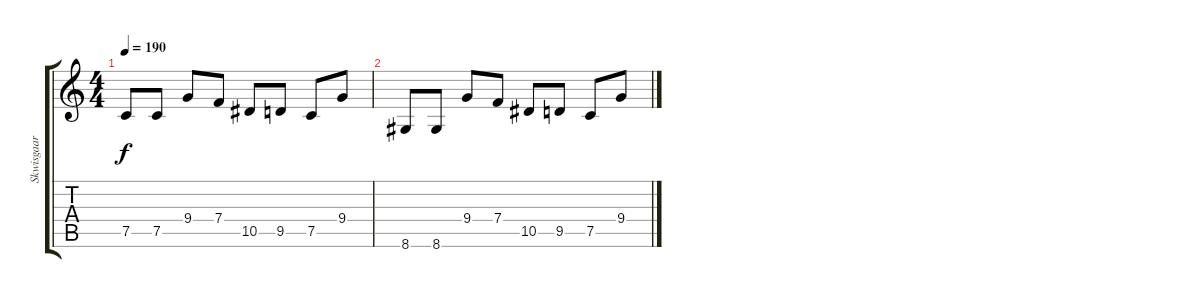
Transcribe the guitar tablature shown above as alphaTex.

\track ("Skwisgaar 1" "Skwisgaar ") {instrument distortionguitar}
\staff {score tabs}
\tuning (C4 G3 Eb3 Bb2 F2 C2) {hide}
\ts (4 4)
\tempo 190
\clef g2
\ks c
7.5.8{dy f} 7.5.8 9.4.8 7.4.8 10.5.8 9.5.8 7.5.8 9.4.8 |
8.6.8 8.6.8 9.4.8 7.4.8 10.5.8 9.5.8 7.5.8 9.4.8
